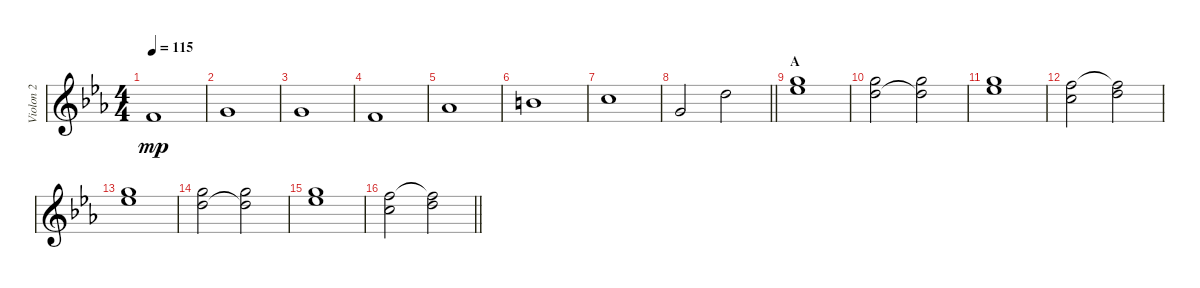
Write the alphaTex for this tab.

\track ("Violon 2" "Violon 2") {instrument stringensemble1}
\staff {score}
\tuning (E4 B3 G3 D3 A2 E2) {hide}
\ts (4 4)
\tempo 115
\clef g2
\ks cminor
1.1.1{dy mp volume 11} |
3.1.1 |
3.1.1 |
1.1.1 |
4.1.1 |
7.1.1 |
8.1.1 |
\barLineRight lightlight
3.1.2 10.1.2 |
\section ("" "A")
(11.1 20.2).1{volume 13} |
(10.1 20.2).2 (10.1{t} 20.2).2 |
(11.1 20.2).1 |
(13.1 13.2).2 (13.1{t} 15.2).2 |
(11.1 20.2).1 |
(10.1 20.2).2 (10.1{t} 20.2).2 |
(11.1 20.2).1 |
\barLineRight lightlight
(13.1 13.2).2 (13.1{t} 15.2).2
